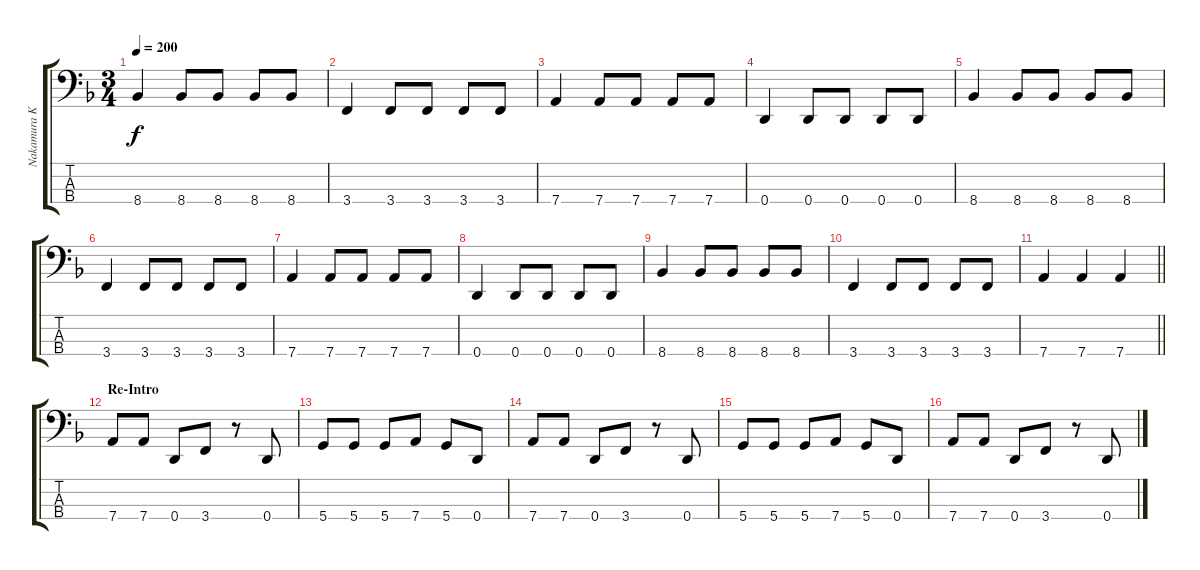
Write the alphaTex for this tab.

\track ("Nakamura Kazuhiko" "Nakamura K") {instrument electricbassfinger}
\staff {score tabs}
\tuning (G2 D2 A1 D1) {hide}
\ts (3 4)
\tempo 200
\clef f4
\ks dminor
8.4.4{dy f} 8.4.8 8.4.8 8.4.8 8.4.8 |
3.4.4 3.4.8 3.4.8 3.4.8 3.4.8 |
7.4.4 7.4.8 7.4.8 7.4.8 7.4.8 |
0.4.4 0.4.8 0.4.8 0.4.8 0.4.8 |
8.4.4 8.4.8 8.4.8 8.4.8 8.4.8 |
3.4.4 3.4.8 3.4.8 3.4.8 3.4.8 |
7.4.4 7.4.8 7.4.8 7.4.8 7.4.8 |
0.4.4 0.4.8 0.4.8 0.4.8 0.4.8 |
8.4.4 8.4.8 8.4.8 8.4.8 8.4.8 |
3.4.4 3.4.8 3.4.8 3.4.8 3.4.8 |
\barLineRight lightlight
7.4.4 7.4.4 7.4.4 |
\section ("" "Re-Intro")
7.4.8 7.4.8 0.4.8 3.4.8 r.8 0.4.8 |
5.4.8 5.4.8 5.4.8 7.4.8 5.4.8 0.4.8 |
7.4.8 7.4.8 0.4.8 3.4.8 r.8 0.4.8 |
5.4.8 5.4.8 5.4.8 7.4.8 5.4.8 0.4.8 |
7.4.8 7.4.8 0.4.8 3.4.8 r.8 0.4.8
